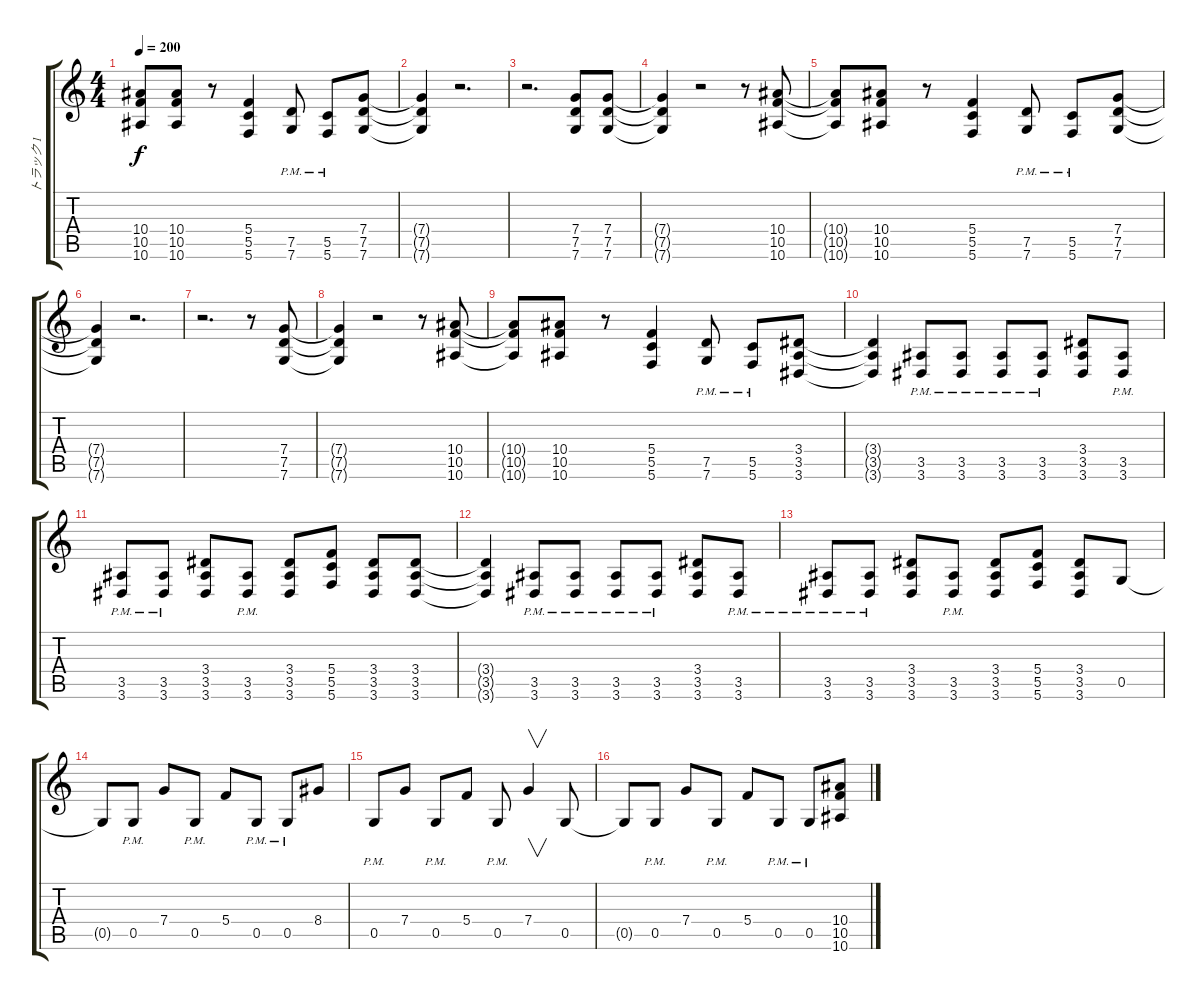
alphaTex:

\track ("トラック 1" "トラック 1") {instrument overdrivenguitar}
\staff {score tabs}
\tuning (D4 A3 F3 C3 G2 C2) {hide}
\ts (4 4)
\tempo 200
\clef g2
\ks c
(10.4{t} 10.5{t} 10.6{t}).8{dy f} (10.4 10.5 10.6).8 r.8 (5.4 5.5 5.6).4 (7.5{pm} 7.6{pm}).8 (5.5{pm} 5.6{pm}).8 (7.4 7.5 7.6).8 |
(7.4{t} 7.5{t} 7.6{t}).4 r.2{d} |
r.2{d} (7.4 7.5 7.6).8 (7.4 7.5 7.6).8 |
(7.4{t} 7.5{t} 7.6{t}).4 r.2 r.8 (10.4 10.5 10.6).8 |
(10.4{t} 10.5{t} 10.6{t}).8 (10.4 10.5 10.6).8 r.8 (5.4 5.5 5.6).4 (7.5{pm} 7.6{pm}).8 (5.5{pm} 5.6{pm}).8 (7.4 7.5 7.6).8 |
(7.4{t} 7.5{t} 7.6{t}).4 r.2{d} |
r.2{d} r.8 (7.4 7.5 7.6).8 |
(7.4{t} 7.5{t} 7.6{t}).4 r.2 r.8 (10.4 10.5 10.6).8 |
(10.4{t} 10.5{t} 10.6{t}).8 (10.4 10.5 10.6).8 r.8 (5.4 5.5 5.6).4 (7.5{pm} 7.6{pm}).8 (5.5{pm} 5.6{pm}).8 (3.4 3.5 3.6).8 |
(3.4{t} 3.5{t} 3.6{t}).4 (3.5{pm} 3.6{pm}).8 (3.5{pm} 3.6{pm}).8 (3.5{pm} 3.6{pm}).8 (3.5{pm} 3.6{pm}).8 (3.4 3.5 3.6).8 (3.5{pm} 3.6{pm}).8 |
(3.5{pm} 3.6{pm}).8 (3.5{pm} 3.6{pm}).8 (3.4 3.5 3.6).8 (3.5{pm} 3.6{pm}).8 (3.4 3.5 3.6).8 (5.4 5.5 5.6).8 (3.4 3.5 3.6).8 (3.4 3.5 3.6).8 |
(3.4{t} 3.5{t} 3.6{t}).4 (3.5{pm} 3.6{pm}).8 (3.5{pm} 3.6{pm}).8 (3.5{pm} 3.6{pm}).8 (3.5{pm} 3.6{pm}).8 (3.4 3.5 3.6).8 (3.5{pm} 3.6{pm}).8 |
(3.5{pm} 3.6{pm}).8 (3.5{pm} 3.6{pm}).8 (3.4 3.5 3.6).8 (3.5{pm} 3.6{pm}).8 (3.4 3.5 3.6).8 (5.4 5.5 5.6).8 (3.4 3.5 3.6).8 0.5.8 |
0.5{t}.8 0.5{pm}.8 7.4.8 0.5{pm}.8 5.4.8 0.5{pm}.8 0.5{pm}.8 8.4.8 |
0.5{pm}.8 7.4.8 0.5{pm}.8 5.4.8 0.5{pm}.8 7.4.4{v} 0.5.8 |
0.5{t}.8 0.5{pm}.8 7.4.8 0.5{pm}.8 5.4.8 0.5{pm}.8 0.5{pm}.8 (10.4 10.5 10.6).8
